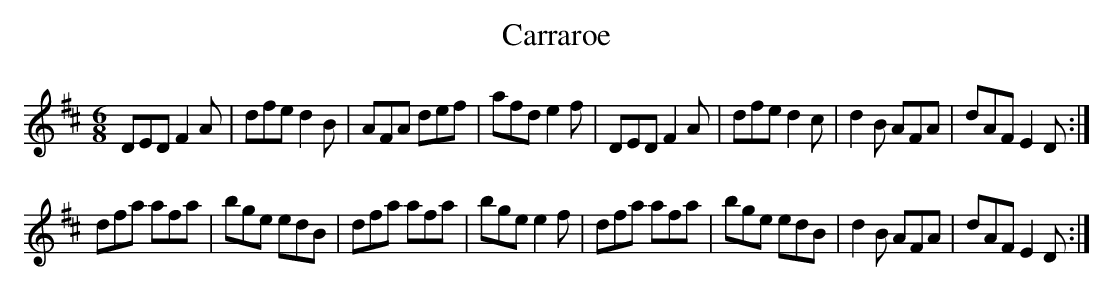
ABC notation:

X:1
T:Carraroe
M:6/8
L:1/8
K:D
DED F2 A | dfe d2 B | AFA def | afd e2 f | DED F2 A | dfe d2 c | d2 B AFA | dAF E2 D :|
dfa afa | bge edB | dfa afa | bge e2 f | dfa afa | bge edB | d2 B AFA | dAF E2 D :|
